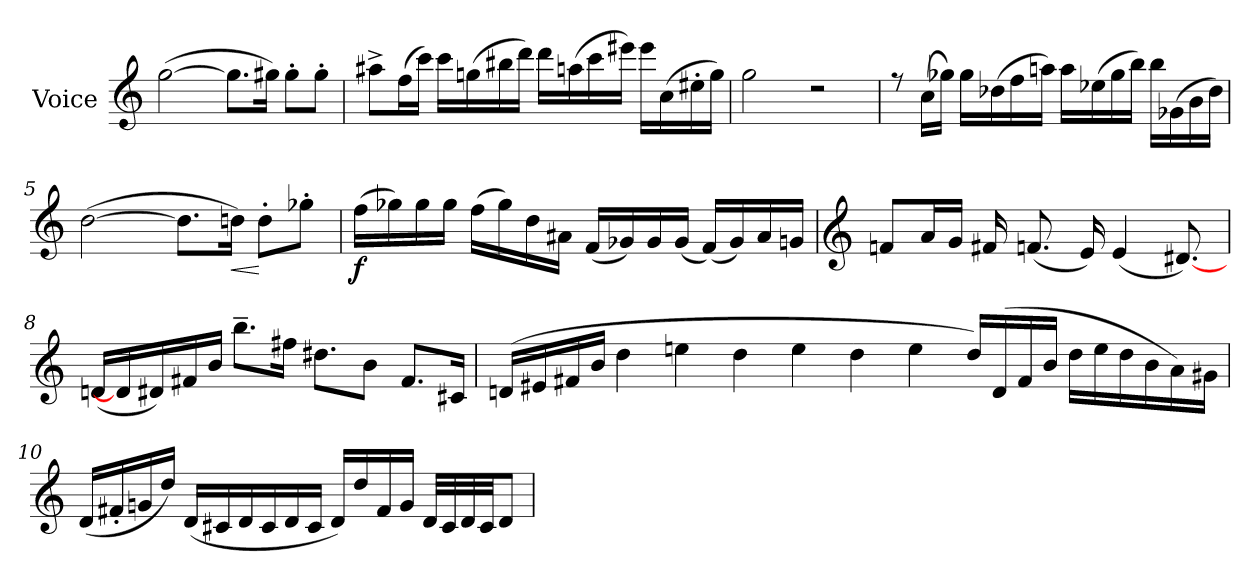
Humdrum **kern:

**kern	**dynam
*part1	*part1
*staff1	*staff1
*I"Voice	*
*I'Voice	*
*clefG3	*
=1	=1
(>[>2ee\	.
8.ee\L]	.
16ee#X\Jk)	.
8ee#'>\L	.
8ee#'>\J	.
=2	=2
8ff#X^>\L	.
(>16dd\L	.
16aa\JJ)	.
16aa\LL	.
(>16een\	.
16gg#X\	.
16bb\JJ)	.
16bb\LL	.
(>16ffn\	.
16aa\	.
16ccc#X\JJ)	.
16ccc#\LL	.
(>16a\	.
16cc#X'>\	.
16ee\JJ)	.
=3	=3
2ee\	.
2rcc	.
!!LO:LB:g=z
=4	=4
8rcc	.
(>16a\LL	.
16ee-X\JJ)	.
16ee-\LL	.
(>16b-X\	.
16dd\	.
16ffn\JJ)	.
16ff\LL	.
(>16cc-X\	.
16ee-\	.
16gg\JJ)	.
16gg\LL	.
(>16e-X\	.
16g\	.
16b-\JJ)	.
=5	=5
(>[>2b\	.
8.b\L]	.
!	!LO:HP:b
16bn\Jk)	<
8b'>\L	[
8ee-X'>\J	.
=6	=6
!	!LO:DY:b
(>16dd\LL	f
16ee-X\)	.
16ee-\	.
16ee-\JJ	.
(>16dd\LL	.
16ee-\)	.
16b\	.
16f#X\JJ	.
(<16d/LL	.
16e-X/)	.
16e-/	.
(<16e-/JJ	.
(<16d/LL)	.
16e-/)	.
16f#/	.
16en/JJ	.
!!LO:LB:g=z
=7	=7
*clefG2	*
8fn/L	.
16a/L	.
16g/JJ	.
16f#X/	.
(<8.fn/	.
16e/)	.
(<4e/	.
[8.d#X/)	.
=8	=8
(<16dn/LL	.
16d#/]	.
16d#X/)	.
16f#X/	.
16b/JJ	.
8.bb~>\L	.
16ff#X\Jk	.
8.dd#X\L	.
8b\J	.
8.f#/L	.
16c#X/Jk	.
!!LO:LB:g=z
=9	=9
(>16dn/LL	.
16e#X/	.
16f#X/	.
16b/JJ	.
4dd\	.
4een\	.
4dd\	.
4ee\	.
4dd\	.
4ee\	.
16dd/LL)	.
(>16d/	.
16f#/	.
16b/JJ	.
16dd\LL	.
16ee\	.
16dd\	.
16b\	.
16a\)	.
16g#X\JJ	.
=10	=10
(<16d/LL	.
16f#X'>/	.
16gn/	.
16dd/JJ)	.
(<16d/LL	.
16c#X/	.
16d/	.
16c#/	.
16d/	.
16c#/JJ	.
16d/LL)	.
16dd/	.
16f#/	.
16g/JJ	.
32d/LLL	.
32c#/	.
32d/	.
32c#/JJ	.
8d/J	.
=	=
*-	*-
